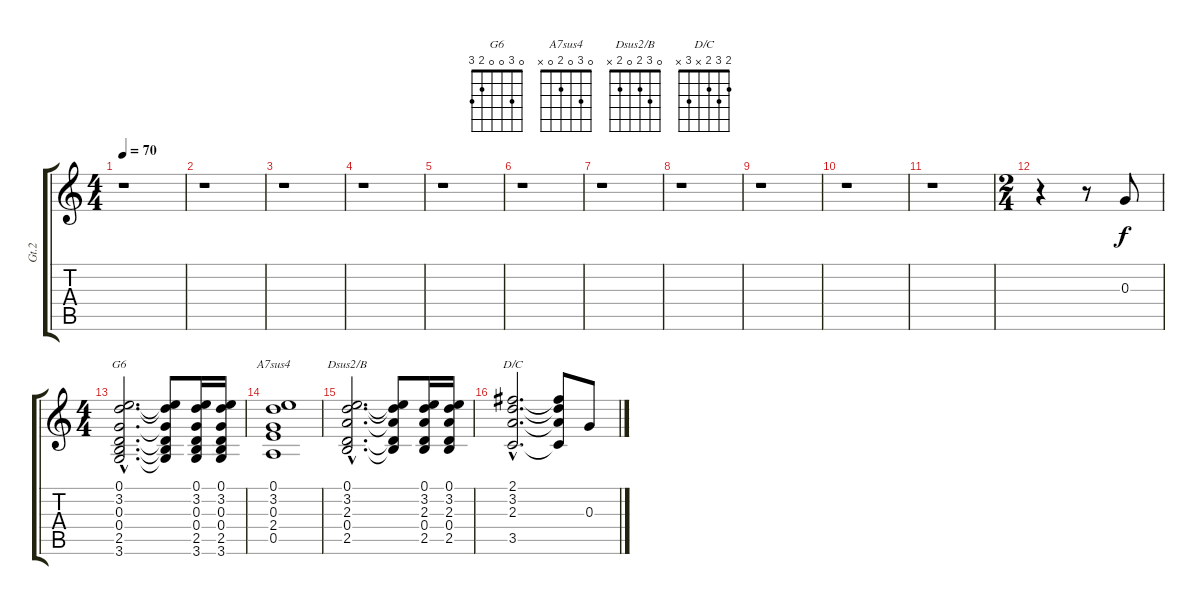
\track ("Gt.2" "Gt.2") {instrument distortionguitar}
\staff {score tabs}
\tuning (E4 B3 G3 D3 A2 E2) {hide}
\chord ("G6" 0 3 0 0 2 3)
\chord ("A7sus4" 0 3 0 2 0 x)
\chord ("Dsus2/B" 0 3 2 0 2 x)
\chord ("D/C" 2 3 2 x 3 x)
\ts (4 4)
\tempo 70
\clef g2
\ks c
r.1{dy f} |
r.1 |
r.1 |
r.1 |
r.1 |
r.1 |
r.1 |
r.1 |
r.1 |
r.1 |
r.1 |
\ts (2 4)
r.4 r.8 0.3.8 |
\ts (4 4)
(0.1{hac} 3.2{hac} 0.3{hac} 0.4{hac} 2.5{hac} 3.6{hac}).2{d ch "G6"} (0.1{t} 3.2{t} 0.3{t} 0.4{t} 2.5{t} 3.6{t}).8 (0.1 3.2 0.3 0.4 2.5 3.6).16 (0.1 3.2 0.3 0.4 2.5 3.6).16 |
(0.1 3.2 0.3 2.4 0.5).1{ch "A7sus4"} |
(0.1{hac} 3.2{hac} 2.3{hac} 0.4{hac} 2.5{hac}).2{d ch "Dsus2/B"} (0.1{t} 3.2{t} 2.3{t} 0.4{t} 2.5{t}).8 (0.1 3.2 2.3 0.4 2.5).16 (0.1 3.2 2.3 0.4 2.5).16 |
(2.1{hac} 3.2{hac} 2.3{hac} 3.5{hac}).2{d ch "D/C"} (2.1{t} 3.2{t} 2.3{t} 3.5{t}).8 0.3.8
